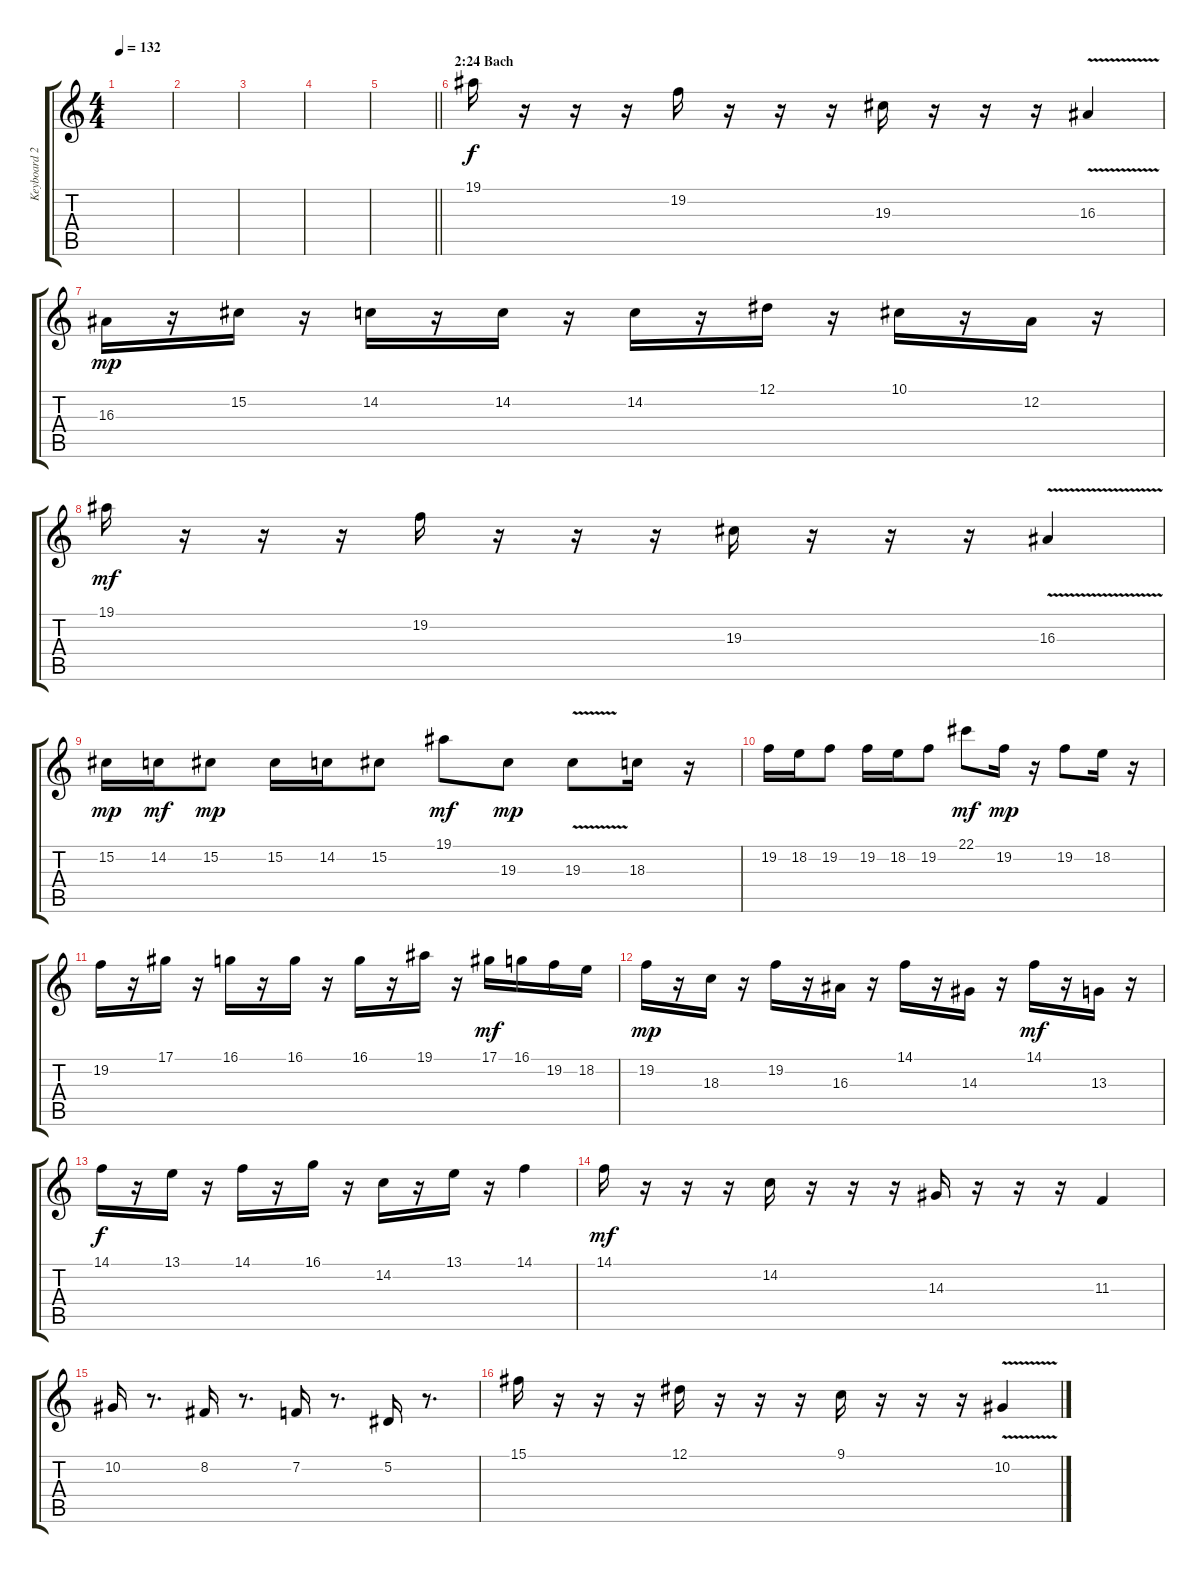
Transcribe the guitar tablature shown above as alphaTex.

\track ("Keyboard 2" "Keyboard 2") {instrument stringensemble1}
\staff {score tabs}
\tuning (Eb4 Bb3 Gb3 Db3 Ab2 Eb2) {hide}
\ts (4 4)
\tempo 132
\clef g2
\ks c
|
|
|
|
\barLineRight lightlight
|
\section ("" "2:24 Bach")
19.1.16 r.16 r.16 r.16 19.2.16 r.16 r.16 r.16 19.3.16 r.16 r.16 r.16 16.3{v}.4 |
16.3.16{dy mp} r.16 15.2.16 r.16 14.2.16 r.16 14.2.16 r.16 14.2.16 r.16 12.1.16 r.16 10.1.16 r.16 12.2.16 r.16 |
19.1.16{dy mf} r.16 r.16 r.16 19.2.16 r.16 r.16 r.16 19.3.16 r.16 r.16 r.16 16.3{v}.4 |
15.2.16{dy mp} 14.2.16{dy mf} 15.2.8{dy mp} 15.2.16 14.2.16 15.2.8 19.1.8{dy mf} 19.3.8{dy mp} 19.3{v}.8 18.3.16 r.16 |
19.2.16 18.2.16 19.2.8 19.2.16 18.2.16 19.2.8 22.1.8{dy mf} 19.2.16{dy mp} r.16 19.2.8 18.2.16 r.16 |
19.2.16 r.16 17.1.16 r.16 16.1.16 r.16 16.1.16 r.16 16.1.16 r.16 19.1.16 r.16 17.1.16{dy mf} 16.1.16 19.2.16 18.2.16 |
19.2.16{dy mp} r.16 18.3.16 r.16 19.2.16 r.16 16.3.16 r.16 14.1.16 r.16 14.3.16 r.16 14.1.16{dy mf} r.16 13.3.16 r.16 |
14.1.16{dy f} r.16 13.1.16 r.16 14.1.16 r.16 16.1.16 r.16 14.2.16 r.16 13.1.16 r.16 14.1.4 |
14.1.16{dy mf} r.16 r.16 r.16 14.2.16 r.16 r.16 r.16 14.3.16 r.16 r.16 r.16 11.3.4 |
10.2.16 r.8{d} 8.2.16 r.8{d} 7.2.16 r.8{d} 5.2.16 r.8{d} |
15.1.16 r.16 r.16 r.16 12.1.16 r.16 r.16 r.16 9.1.16 r.16 r.16 r.16 10.2{v}.4
